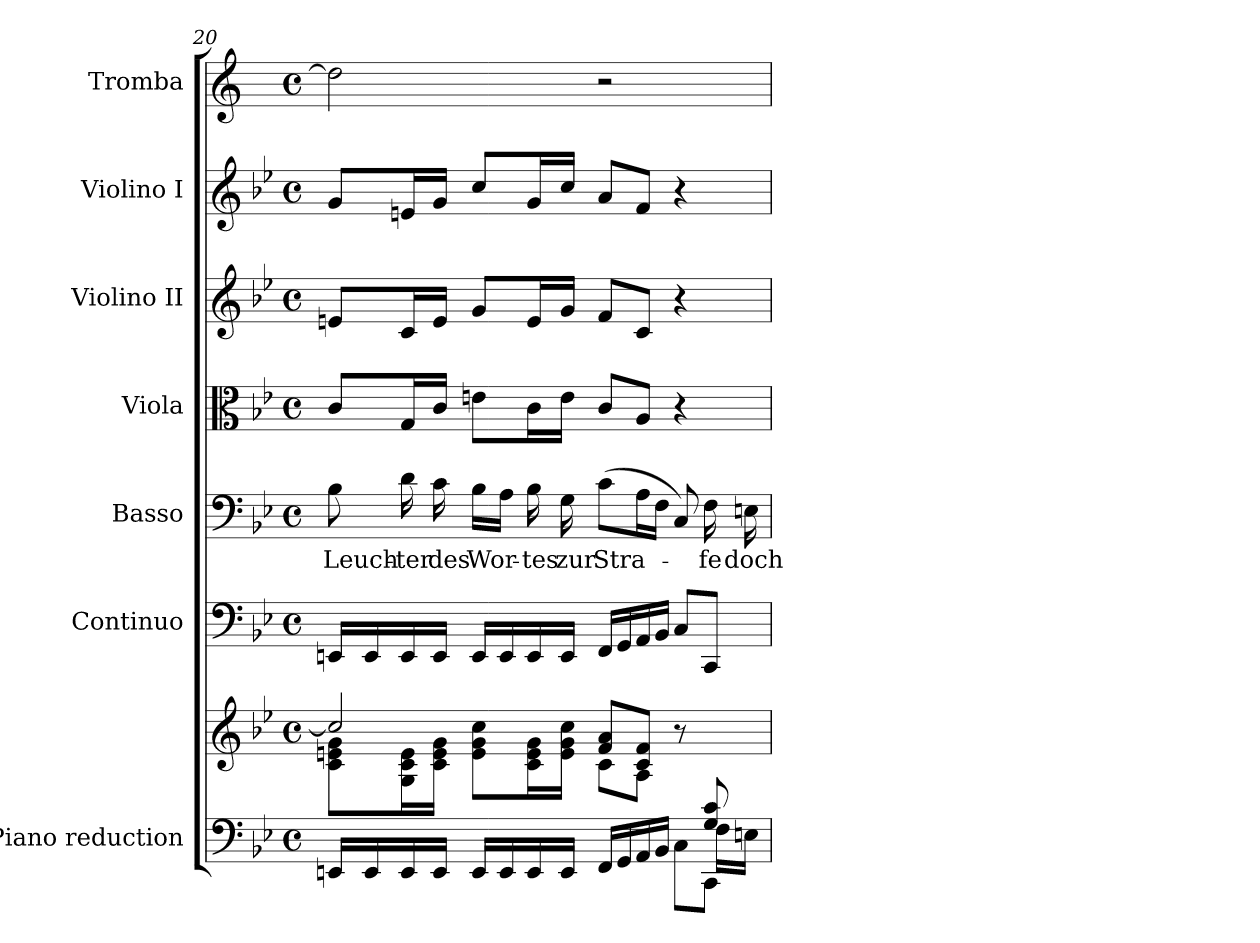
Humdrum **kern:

**kern	**kern	**kern	**kern	**text	**kern	**kern	**kern	**kern
*part7	*part7	*part6	*part5	*part5	*part4	*part3	*part2	*part1
*staff8	*staff7	*staff6	*staff5	*staff5	*staff4	*staff3	*staff2	*staff1
*I"Piano reduction	*	*I"Continuo	*I"Basso	*	*I"Viola	*I"Violino II	*I"Violino I	*I"Tromba
*I'Pno	*	*	*	*	*	*	*	*
*clefF4	*clefG2	*clefF4	*clefF4	*	*clefC3	*clefG2	*clefG2	*clefG2
*	*	*	*	*	*	*	*	*ITrd1c2
*k[b-e-]	*k[b-e-]	*k[b-e-]	*k[b-e-]	*	*k[b-e-]	*k[b-e-]	*k[b-e-]	*k[b-e-]
*M4/4	*M4/4	*M4/4	*M4/4	*	*M4/4	*M4/4	*M4/4	*M4/4
*met(c)	*met(c)	*met(c)	*met(c)	*	*met(c)	*met(c)	*met(c)	*met(c)
=20	=20	=20	=20	=20	=20	=20	=20	=20
*^	*^	*	*	*	*	*	*	*
*	*^	*	*	*	*	*	*	*	*	*
!	!	!	!	!	!	!	!LO:LY:b	!	!	!	!
2..ryy	2..ryy	16EEn/LL	2cc/]	8c\ 8en\ 8g\L	16EEn/LL	8B-\	Leuch-	8c/L	8en/L	8g/L	2cc\]
.	.	16EE/	.	.	16EE/	.	.	.	.	.	.
!	!	!	!	!	!	!	!LO:LY:b	!	!	!	!
.	.	16EE/	.	16G\ 16c\ 16e\L	16EE/	16d\	ter	16G/L	16c/L	16en/L	.
!	!	!	!	!	!	!	!LO:LY:b	!	!	!	!
.	.	16EE/JJ	.	16c\ 16e\ 16g\JJ	16EE/JJ	16c\	des	16c/JJ	16e/JJ	16g/JJ	.
!	!	!	!	!	!	!	!LO:LY:b	!	!	!	!
.	.	16EE/LL	.	8e\ 8g\ 8cc\L	16EE/LL	16B-\LL	Wor-	8en\L	8g/L	8cc/L	.
.	.	16EE/	.	.	16EE/	16A\JJ	.	.	.	.	.
!	!	!	!	!	!	!	!LO:LY:b	!	!	!	!
.	.	16EE/	.	16c\ 16e\ 16g\L	16EE/	16B-\	-tes	16c\L	16e/L	16g/L	.
!	!	!	!	!	!	!	!LO:LY:b	!	!	!	!
.	.	16EE/JJ	.	16e\ 16g\ 16cc\JJ	16EE/JJ	16G\	zur	16e\JJ	16g/JJ	16cc/JJ	.
!	!	!	!	!	!	!	!LO:LY:b	!	!	!	!
.	.	16FF/LL	8f/ 8a/L	8c\L	16FF/LL	(>8c\L	Stra-	8c/L	8f/L	8a/L	2r
.	.	16GG/	.	.	16GG/	.	.	.	.	.	.
.	.	16AA/	8c/ 8f/J	8A\J	16AA/	16A\L	.	8A/J	8c/J	8f/J	.
.	.	16BB-/JJ	.	.	16BB-/JJ	16F\JJ	.	.	.	.	.
.	.	8C\L	8r	8ryy	8C/L	8C/)	.	4r	4r	4r	.
!	!	!	!	!	!	!	!LO:LY:b	!	!	!	!
8G/ 8c/	16F\LL	8CC\J	8ryy	8ryy	8CC/J	16F\	-fe	.	.	.	.
!	!	!	!	!	!	!	!LO:LY:b	!	!	!	!
.	16En\JJ	.	.	.	.	16En\	doch	.	.	.	.
*v	*v	*v	*	*	*	*	*	*	*	*	*
*	*v	*v	*	*	*	*	*	*	*
=	=	=	=	=	=	=	=	=
*-	*-	*-	*-	*-	*-	*-	*-	*-
